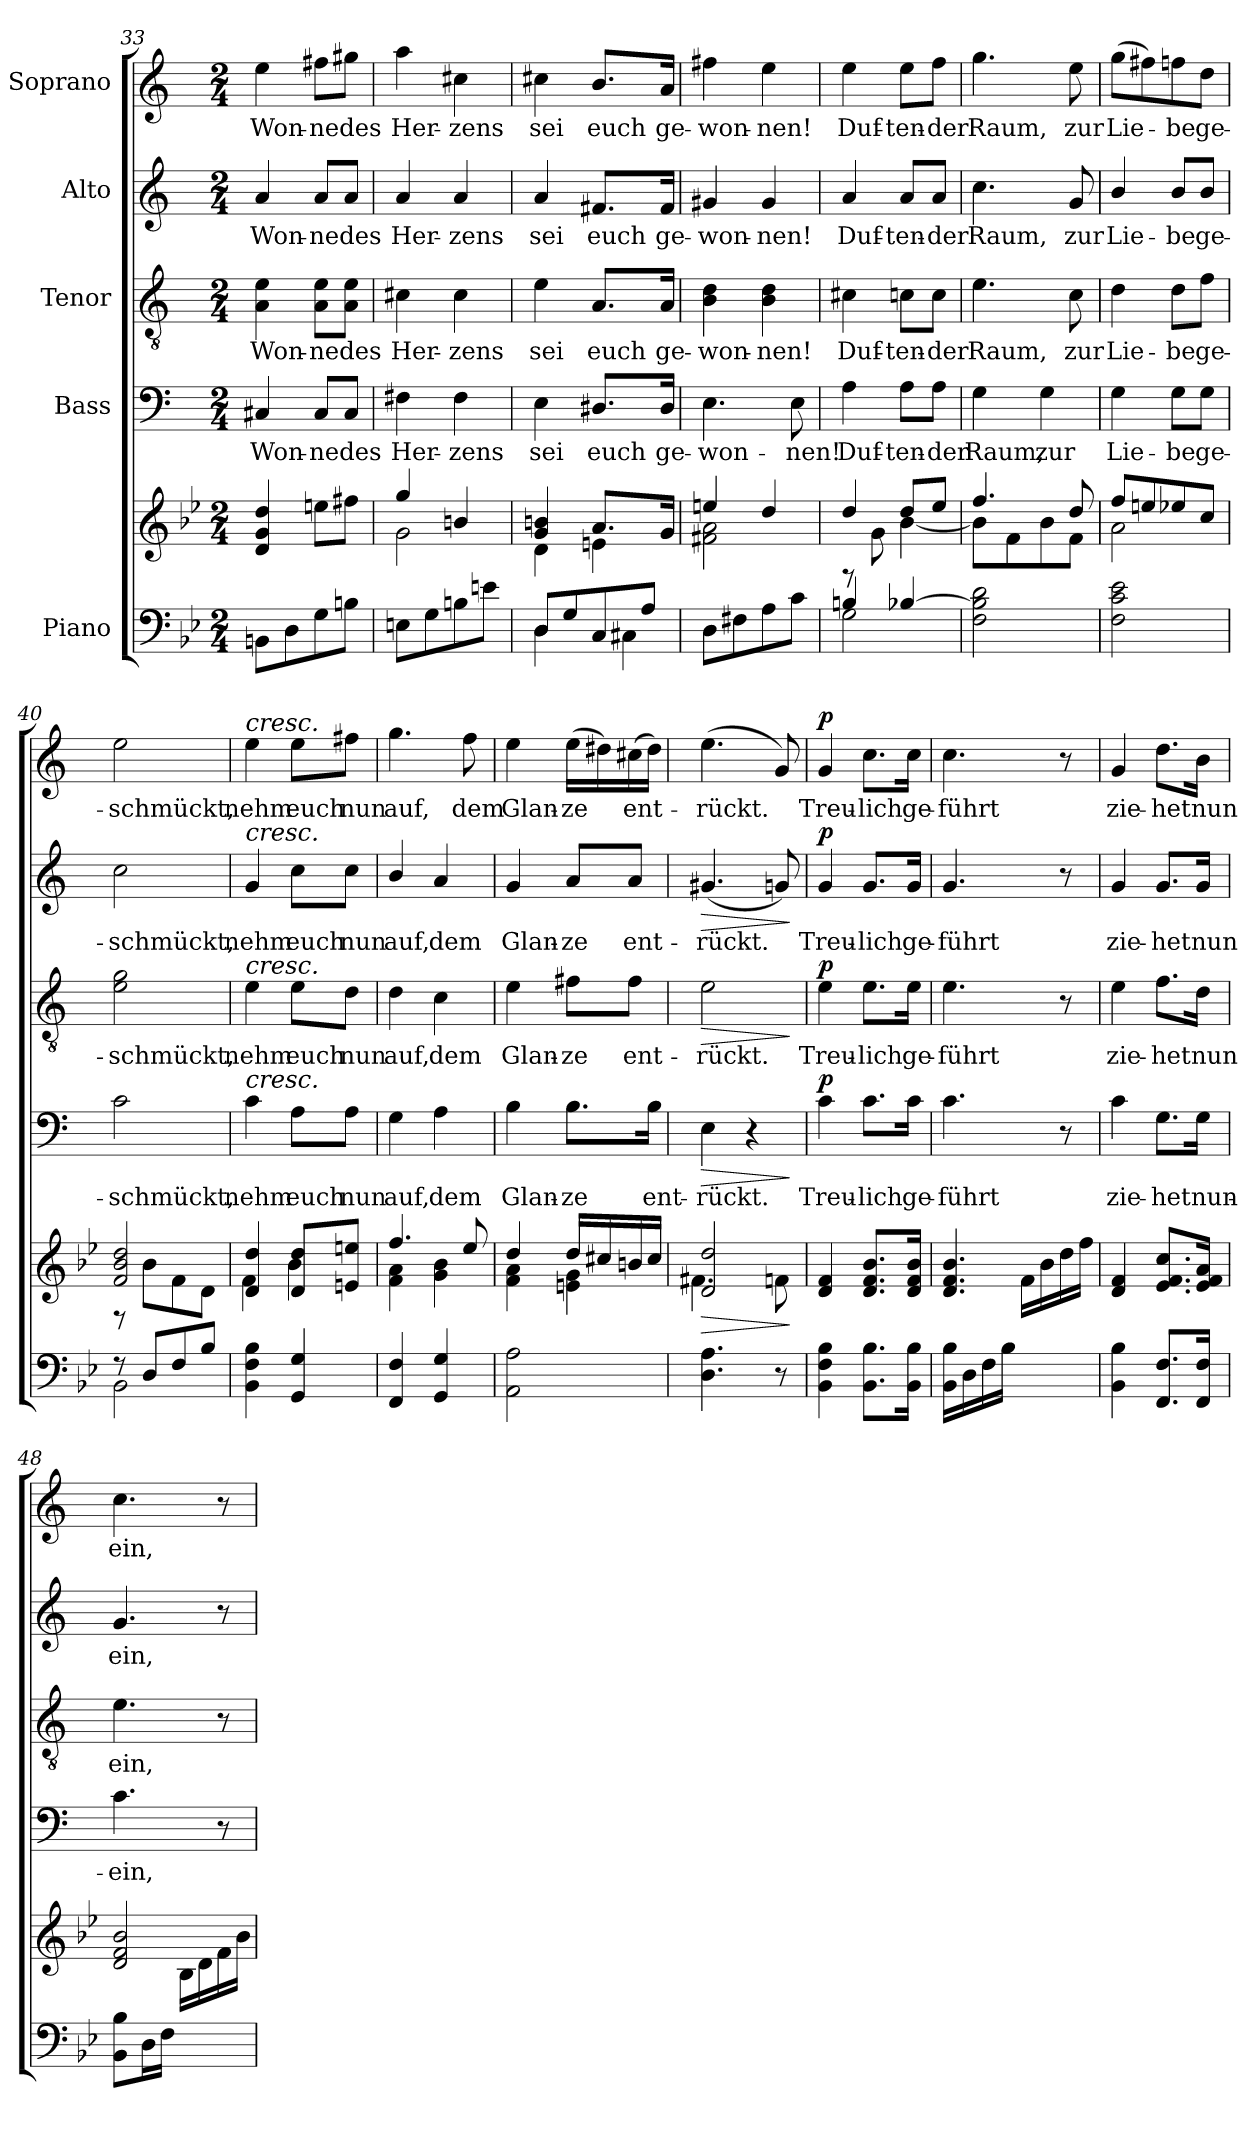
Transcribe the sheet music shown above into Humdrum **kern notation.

**kern	**kern	**dynam	**kern	**text	**dynam	**kern	**text	**dynam	**kern	**text	**dynam	**kern	**text	**dynam
*part5	*part5	*part5	*part4	*part4	*part4	*part3	*part3	*part3	*part2	*part2	*part2	*part1	*part1	*part1
*staff6	*staff5	*staff5/6	*staff4	*staff4	*staff4	*staff3	*staff3	*staff3	*staff2	*staff2	*staff2	*staff1	*staff1	*staff1
*I"Piano	*	*	*I"Bass	*	*	*I"Tenor	*	*	*I"Alto	*	*	*I"Soprano	*	*
*clefF4	*clefG2	*	*clefF4	*	*	*clefGv2	*	*	*clefG2	*	*	*clefG2	*	*
*	*	*	*ITrd1c2	*	*	*ITrd1c2	*	*	*ITrd1c2	*	*	*ITrd1c2	*	*
*k[b-e-]	*k[b-e-]	*	*k[b-e-]	*	*	*k[b-e-]	*	*	*k[b-e-]	*	*	*k[b-e-]	*	*
*M2/4	*M2/4	*	*M2/4	*	*	*M2/4	*	*	*M2/4	*	*	*M2/4	*	*
=33	=33	=33	=33	=33	=33	=33	=33	=33	=33	=33	=33	=33	=33	=33
!	!	!	!	!LO:LY:b	!	!	!LO:LY:b	!	!	!LO:LY:b	!	!	!LO:LY:b	!
8BBn\L	4d/ 4g/ 4dd/	.	4BBn/	Won-	.	4G\ 4d\	Won-	.	4g/	Won-	.	4dd\	Won-	.
8D\	.	.	.	.	.	.	.	.	.	.	.	.	.	.
!	!	!	!	!LO:LY:b	!	!	!LO:LY:b	!	!	!LO:LY:b	!	!	!LO:LY:b	!
8G\	8een\L	.	8BB/L	-ne	.	8G\ 8d\L	-ne	.	8g/L	-ne	.	8een\L	-ne	.
!	!	!	!	!LO:LY:b	!	!	!LO:LY:b	!	!	!LO:LY:b	!	!	!LO:LY:b	!
8Bn\J	8ff#X\J	.	8BB/J	des	.	8G\ 8d\J	des	.	8g/J	des	.	8ff#X\J	des	.
!!LO:PB:g=z
=34	=34	=34	=34	=34	=34	=34	=34	=34	=34	=34	=34	=34	=34	=34
*	*^	*	*	*	*	*	*	*	*	*	*	*	*	*
!	!	!	!	!	!LO:LY:b	!	!	!LO:LY:b	!	!	!LO:LY:b	!	!	!LO:LY:b	!
8En\L	4gg/	2g\	.	4En\	Her-	.	4Bn\	Her-	.	4g/	Her-	.	4gg\	Her-	.
8G\	.	.	.	.	.	.	.	.	.	.	.	.	.	.	.
!	!	!	!	!	!LO:LY:b	!	!	!LO:LY:b	!	!	!LO:LY:b	!	!	!LO:LY:b	!
8Bn\	4bn/	.	.	4E\	-zens	.	4B\	-zens	.	4g/	-zens	.	4bn\	-zens	.
8en\J	.	.	.	.	.	.	.	.	.	.	.	.	.	.	.
=35	=35	=35	=35	=35	=35	=35	=35	=35	=35	=35	=35	=35	=35	=35	=35
*^	*	*	*	*	*	*	*	*	*	*	*	*	*	*	*
!	!	!	!	!	!	!LO:LY:b	!	!	!LO:LY:b	!	!	!LO:LY:b	!	!	!LO:LY:b	!
8D/L	4D\	4g/ 4bn/	4d\	.	4D\	sei	.	4d\	sei	.	4g/	sei	.	4bn\	sei	.
8G/	.	.	.	.	.	.	.	.	.	.	.	.	.	.	.	.
!	!	!	!	!	!	!LO:LY:b	!	!	!LO:LY:b	!	!	!LO:LY:b	!	!	!LO:LY:b	!
8C/	4C#X\	8.a/L	4en\	.	8.C#X/L	euch	.	8.G/L	euch	.	8.en/L	euch	.	8.a/L	euch	.
8A/J	.	.	.	.	.	.	.	.	.	.	.	.	.	.	.	.
!	!	!	!	!	!	!LO:LY:b	!	!	!LO:LY:b	!	!	!LO:LY:b	!	!	!LO:LY:b	!
.	.	16g/Jk	.	.	16C#/Jk	ge-	.	16G/Jk	ge-	.	16e/Jk	ge-	.	16g/Jk	ge-	.
*v	*v	*	*	*	*	*	*	*	*	*	*	*	*	*	*	*
=36	=36	=36	=36	=36	=36	=36	=36	=36	=36	=36	=36	=36	=36	=36	=36
!	!	!	!	!	!LO:LY:b	!	!	!LO:LY:b	!	!	!LO:LY:b	!	!	!LO:LY:b	!
8D\L	4een/	2f#X\ 2a\	.	4.D\	-won-	.	4A\ 4c\	-won-	.	4f#X/	-won-	.	4een\	-won-	.
8F#X\	.	.	.	.	.	.	.	.	.	.	.	.	.	.	.
!	!	!	!	!	!	!	!	!LO:LY:b	!	!	!LO:LY:b	!	!	!LO:LY:b	!
8A\	4dd/	.	.	.	.	.	4A\ 4c\	-nen!	.	4f#/	-nen!	.	4dd\	-nen!	.
!	!	!	!	!	!LO:LY:b	!	!	!	!	!	!	!	!	!	!
8c\J	.	.	.	8D\	-nen!	.	.	.	.	.	.	.	.	.	.
=37	=37	=37	=37	=37	=37	=37	=37	=37	=37	=37	=37	=37	=37	=37	=37
*^	*	*	*	*	*	*	*	*	*	*	*	*	*	*	*
!	!	!	!	!	!	!LO:LY:b	!	!	!LO:LY:b	!	!	!LO:LY:b	!	!	!LO:LY:b	!
4Bn/	2G\	4dd/	8rF	.	4G\	Duf-	.	4Bn\	Duf-	.	4g/	Duf-	.	4dd\	Duf-	.
.	.	.	8g\	.	.	.	.	.	.	.	.	.	.	.	.	.
!	!	!	!	!	!	!LO:LY:b	!	!	!LO:LY:b	!	!	!LO:LY:b	!	!	!LO:LY:b	!
[4B-X/	.	8dd/L	[4b-\	.	8G\L	-ten-	.	8B-X\L	-ten-	.	8g/L	-ten-	.	8dd\L	-ten-	.
!	!	!	!	!	!	!LO:LY:b	!	!	!LO:LY:b	!	!	!LO:LY:b	!	!	!LO:LY:b	!
.	.	8ee-/J	.	.	8G\J	-der	.	8B-\J	-der	.	8g/J	-der	.	8ee-\J	-der	.
*v	*v	*	*	*	*	*	*	*	*	*	*	*	*	*	*	*
=38	=38	=38	=38	=38	=38	=38	=38	=38	=38	=38	=38	=38	=38	=38	=38
!	!	!	!	!	!LO:LY:b	!	!	!LO:LY:b	!	!	!LO:LY:b	!	!	!LO:LY:b	!
2F\ 2B-\] 2d\	4.ff/	8b-\L]	.	4F\	Raum,	.	4.d\	Raum,	.	4.b-\	Raum,	.	4.ff\	Raum,	.
.	.	8f\	.	.	.	.	.	.	.	.	.	.	.	.	.
!	!	!	!	!	!LO:LY:b	!	!	!	!	!	!	!	!	!	!
.	.	8b-\	.	4F\	zur	.	.	.	.	.	.	.	.	.	.
!	!	!	!	!	!	!	!	!LO:LY:b	!	!	!LO:LY:b	!	!	!LO:LY:b	!
.	8dd/	8f\J	.	.	.	.	8B-\	zur	.	8f/	zur	.	8dd\	zur	.
=39	=39	=39	=39	=39	=39	=39	=39	=39	=39	=39	=39	=39	=39	=39	=39
!	!	!	!	!	!LO:LY:b	!	!	!LO:LY:b	!	!	!LO:LY:b	!	!	!LO:LY:b	!
2F\ 2c\ 2e-\	8ff/L	2a\	.	4F\	Lie-	.	4c\	Lie-	.	4a/	Lie-	.	(>8ff\L	Lie-	.
.	8een/	.	.	.	.	.	.	.	.	.	.	.	8een\)	.	.
!	!	!	!	!	!LO:LY:b	!	!	!LO:LY:b	!	!	!LO:LY:b	!	!	!LO:LY:b	!
.	8ee-X/	.	.	8F\L	-be	.	8c\L	-be	.	8a/L	-be	.	8ee-X\	-be	.
!	!	!	!	!	!LO:LY:b	!	!	!LO:LY:b	!	!	!LO:LY:b	!	!	!LO:LY:b	!
.	8cc/J	.	.	8F\J	ge-	.	8e-\J	ge-	.	8a/J	ge-	.	8cc\J	ge-	.
=40	=40	=40	=40	=40	=40	=40	=40	=40	=40	=40	=40	=40	=40	=40	=40
*^	*	*	*	*	*	*	*	*	*	*	*	*	*	*	*
!	!	!	!	!	!	!LO:LY:b	!	!	!LO:LY:b	!	!	!LO:LY:b	!	!	!LO:LY:b	!
8rF	2BB-\	2f/ 2b-/ 2dd/	8rF	.	2B-\	-schmückt,	.	2d\ 2f\	-schmückt,	.	2b-\	-schmückt,	.	2dd\	-schmückt,	.
8D/L	.	.	8b-\L	.	.	.	.	.	.	.	.	.	.	.	.	.
8F/	.	.	8f\	.	.	.	.	.	.	.	.	.	.	.	.	.
8B-/J	.	.	8d\J	.	.	.	.	.	.	.	.	.	.	.	.	.
=41	=41	=41	=41	=41	=41	=41	=41	=41	=41	=41	=41	=41	=41	=41	=41	=41
!	!	!	!	!	!	!	!	!	!	!	!	!	!	!LO:TX:a:i:t=cresc.	!	!
!	!	!	!	!	!	!	!	!	!	!	!LO:TX:a:i:t=cresc.	!	!	!	!	!
!	!	!	!	!	!	!	!	!LO:TX:a:i:t=cresc.	!	!	!	!	!	!	!	!
!	!	!	!	!	!LO:TX:a:i:t=cresc.	!	!	!	!	!	!	!	!	!	!	!
!	!	!	!	!	!	!LO:LY:b	!	!	!LO:LY:b	!	!	!LO:LY:b	!	!	!LO:LY:b	!
2ryy	4BB-\ 4F\ 4B-\	4d/ 4dd/	4f\	.	4B-\	nehm	.	4d\	nehm	.	4f/	nehm	.	4dd\	nehm	.
!	!	!	!	!	!	!LO:LY:b	!	!	!LO:LY:b	!	!	!LO:LY:b	!	!	!LO:LY:b	!
.	4GG/ 4G/	8d/ 8dd/L	4b-\	.	8G\L	euch	.	8d\L	euch	.	8b-\L	euch	.	8dd\L	euch	.
!	!	!	!	!	!	!LO:LY:b	!	!	!LO:LY:b	!	!	!LO:LY:b	!	!	!LO:LY:b	!
.	.	8en/ 8een/J	.	.	8G\J	nun	.	8c\J	nun	.	8b-\J	nun	.	8een\J	nun	.
!!LO:LB:g=z
=42	=42	=42	=42	=42	=42	=42	=42	=42	=42	=42	=42	=42	=42	=42	=42	=42
!	!	!	!	!	!	!LO:LY:b	!	!	!LO:LY:b	!	!	!LO:LY:b	!	!	!LO:LY:b	!
2ryy	4FF/ 4F/	4.ff/	4f\ 4a\	.	4F\	auf,	.	4c\	auf,	.	4a/	auf,	.	4.ff\	auf,	.
!	!	!	!	!	!	!LO:LY:b	!	!	!LO:LY:b	!	!	!LO:LY:b	!	!	!	!
.	4GG/ 4G/	.	4g\ 4b-\	.	4G\	dem	.	4B-\	dem	.	4g/	dem	.	.	.	.
!	!	!	!	!	!	!	!	!	!	!	!	!	!	!	!LO:LY:b	!
.	.	8ee-/	.	.	.	.	.	.	.	.	.	.	.	8ee-\	dem	.
*v	*v	*	*	*	*	*	*	*	*	*	*	*	*	*	*	*
=43	=43	=43	=43	=43	=43	=43	=43	=43	=43	=43	=43	=43	=43	=43	=43
!	!	!	!	!	!LO:LY:b	!	!	!LO:LY:b	!	!	!LO:LY:b	!	!	!LO:LY:b	!
2AA\ 2A\	4dd/	4f\ 4a\	.	4A\	Glan-	.	4d\	Glan-	.	4f/	Glan-	.	4dd\	Glan-	.
!	!	!	!	!	!LO:LY:b	!	!	!LO:LY:b	!	!	!LO:LY:b	!	!	!LO:LY:b	!
.	16dd/LL	4en\ 4g\	.	8.A\L	-ze	.	8en\L	-ze	.	8g/L	-ze	.	(>16dd\LL	-ze	.
.	16cc#X/	.	.	.	.	.	.	.	.	.	.	.	16cc#X\)	.	.
!	!	!	!	!	!	!	!	!LO:LY:b	!	!	!LO:LY:b	!	!	!LO:LY:b	!
.	16bn/	.	.	.	.	.	8e\J	ent-	.	8g/J	ent-	.	(>16bn\	ent-	.
!	!	!	!	!	!LO:LY:b	!	!	!	!	!	!	!	!	!	!
.	16cc#/JJ	.	.	16A\Jk	ent-	.	.	.	.	.	.	.	16cc#\JJ)	.	.
=44	=44	=44	=44	=44	=44	=44	=44	=44	=44	=44	=44	=44	=44	=44	=44
!	!	!	!LO:HP:b	!	!LO:LY:b	!LO:HP:b	!	!LO:LY:b	!LO:HP:b	!	!LO:LY:b	!LO:HP:b	!	!LO:LY:b	!
4.D\ 4.A\	2d/ 2dd/	4.f#X\	>	4D\	-rückt.	>	2d\	-rückt.	>	(<4.f#X/	-rückt.	>	(>4.dd\	-rückt.	.
.	.	.	.	4r	.	.	.	.	.	.	.	.	.	.	.
8r	.	8fn\	.	.	.	.	.	.	.	8fn/)	.	.	8f/)	.	.
*	*v	*v	*	*	*	*	*	*	*	*	*	*	*	*	*
.	.	]	.	.	]	.	.	]	.	.	]	.	.	.
=45	=45	=45	=45	=45	=45	=45	=45	=45	=45	=45	=45	=45	=45	=45
!	!	!	!	!LO:LY:b	!LO:DY:b	!	!LO:LY:b	!LO:DY:b	!	!LO:LY:b	!LO:DY:b	!	!LO:LY:b	!LO:DY:b
4BB-\ 4F\ 4B-\	4d/ 4f/	.	4B-\	Treu-	p	4d\	Treu-	p	4f/	Treu-	p	4f/	Treu-	p
!	!	!	!	!LO:LY:b	!	!	!LO:LY:b	!	!	!LO:LY:b	!	!	!LO:LY:b	!
8.BB-\ 8.B-\L	8.d/ 8.f/ 8.b-/L	.	8.B-\L	-lich	.	8.d\L	-lich	.	8.f/L	-lich	.	8.b-\L	-lich	.
!	!	!	!	!LO:LY:b	!	!	!LO:LY:b	!	!	!LO:LY:b	!	!	!LO:LY:b	!
16BB-\ 16B-\Jk	16d/ 16f/ 16b-/Jk	.	16B-\Jk	ge-	.	16d\Jk	ge-	.	16f/Jk	ge-	.	16b-\Jk	ge-	.
=46	=46	=46	=46	=46	=46	=46	=46	=46	=46	=46	=46	=46	=46	=46
*	*^	*	*	*	*	*	*	*	*	*	*	*	*	*
!	!	!	!	!	!LO:LY:b	!	!	!LO:LY:b	!	!	!LO:LY:b	!	!	!LO:LY:b	!
16BB-\ 16B-\LL	4.d/ 4.f/ 4.b-/	4ryy	.	4.B-\	-führt	.	4.d\	-führt	.	4.f/	-führt	.	4.b-\	-führt	.
16D\	.	.	.	.	.	.	.	.	.	.	.	.	.	.	.
16F\	.	.	.	.	.	.	.	.	.	.	.	.	.	.	.
16B-\JJ	.	.	.	.	.	.	.	.	.	.	.	.	.	.	.
4ryy	.	16f\LL	.	.	.	.	.	.	.	.	.	.	.	.	.
.	.	16b-\	.	.	.	.	.	.	.	.	.	.	.	.	.
.	8ryy	16dd\	.	8r	.	.	8r	.	.	8r	.	.	8r	.	.
.	.	16ff\JJ	.	.	.	.	.	.	.	.	.	.	.	.	.
=47	=47	=47	=47	=47	=47	=47	=47	=47	=47	=47	=47	=47	=47	=47	=47
!	!	!	!	!	!LO:LY:b	!	!	!LO:LY:b	!	!	!LO:LY:b	!	!	!LO:LY:b	!
*	*v	*v	*	*	*	*	*	*	*	*	*	*	*	*	*
4BB-\ 4B-\	4d/ 4f/	.	4B-\	zie-	.	4d\	zie-	.	4f/	zie-	.	4f/	zie-	.
!	!	!	!	!LO:LY:b	!	!	!LO:LY:b	!	!	!LO:LY:b	!	!	!LO:LY:b	!
8.FF/ 8.F/L	8.e-/ 8.f/ 8.cc/L	.	8.F\L	-het	.	8.e-\L	-het	.	8.f/L	-het	.	8.cc\L	-het	.
!	!	!	!	!LO:LY:b	!	!	!LO:LY:b	!	!	!LO:LY:b	!	!	!LO:LY:b	!
16FF/ 16F/Jk	16e-/ 16f/ 16a/Jk	.	16F\Jk	nun-	.	16c\Jk	nun	.	16f/Jk	nun	.	16a\Jk	nun	.
=48	=48	=48	=48	=48	=48	=48	=48	=48	=48	=48	=48	=48	=48	=48
*	*^	*	*	*	*	*	*	*	*	*	*	*	*	*
!	!	!	!	!	!LO:LY:b	!	!	!LO:LY:b	!	!	!LO:LY:b	!	!	!LO:LY:b	!
8BB-\ 8B-\L	2d/ 2f/ 2b-/	4ryy	.	4.B-\	-ein,	.	4.d\	ein,	.	4.f/	ein,	.	4.b-\	ein,	.
16D\L	.	.	.	.	.	.	.	.	.	.	.	.	.	.	.
16F\JJ	.	.	.	.	.	.	.	.	.	.	.	.	.	.	.
4ryy	.	16B-\LL	.	.	.	.	.	.	.	.	.	.	.	.	.
.	.	16d\	.	.	.	.	.	.	.	.	.	.	.	.	.
.	.	16f\	.	8r	.	.	8r	.	.	8r	.	.	8r	.	.
.	.	16b-\JJ	.	.	.	.	.	.	.	.	.	.	.	.	.
*	*v	*v	*	*	*	*	*	*	*	*	*	*	*	*	*
=	=	=	=	=	=	=	=	=	=	=	=	=	=	=
*-	*-	*-	*-	*-	*-	*-	*-	*-	*-	*-	*-	*-	*-	*-
